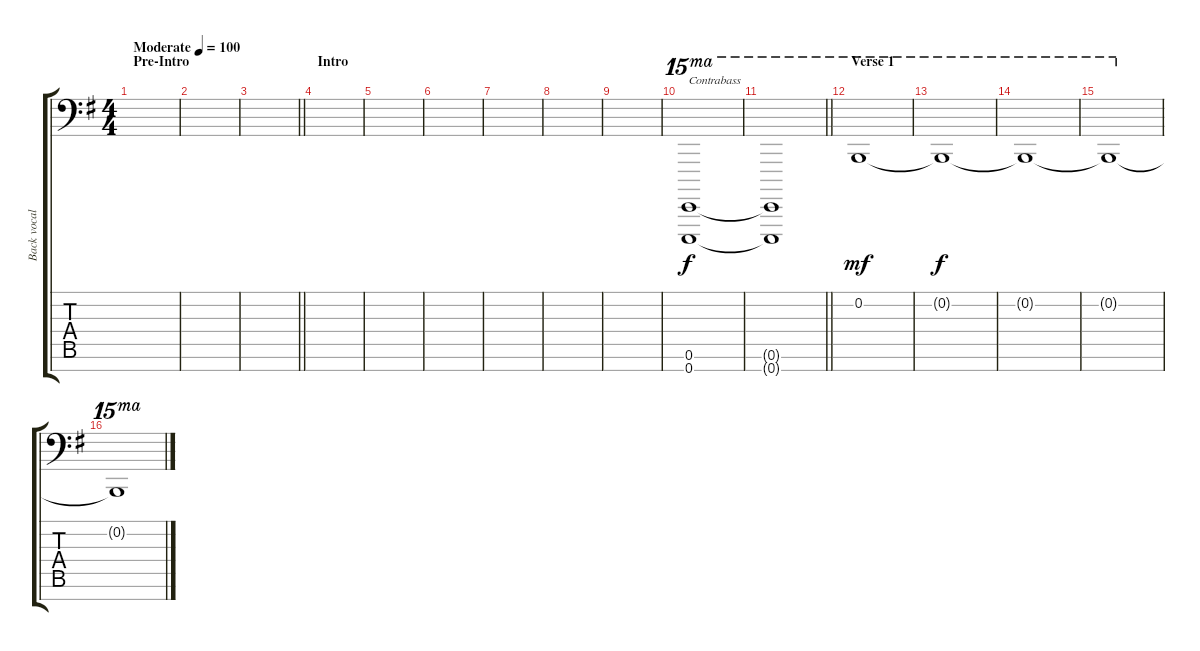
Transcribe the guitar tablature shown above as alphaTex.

\track ("Back vocal" "Back vocal") {instrument fx7echoes}
\staff {score tabs}
\tuning (E4 B3 G3 D3 A2 E2 E1) {hide}
\ts (4 4)
\section ("" "Pre-Intro")
\tempo (100 "Moderate")
\clef f4
\ks eminor
|
|
\barLineRight lightlight
|
\section ("" "Intro")
|
|
|
|
|
|
(0.6 0.7).1{ot 15ma txt "Contrabass" volume 16 instrument contrabass} |
\barLineRight lightlight
(0.6{t} 0.7{t}).1{ot 15ma dy f} |
\section ("" "Verse 1")
0.2.1{ot 15ma dy mf volume 10 instrument fx7echoes} |
0.2{t}.1{ot 15ma dy f} |
0.2{t}.1{ot 15ma} |
0.2{t}.1{ot 15ma} |
0.2{t}.1{ot 15ma}
